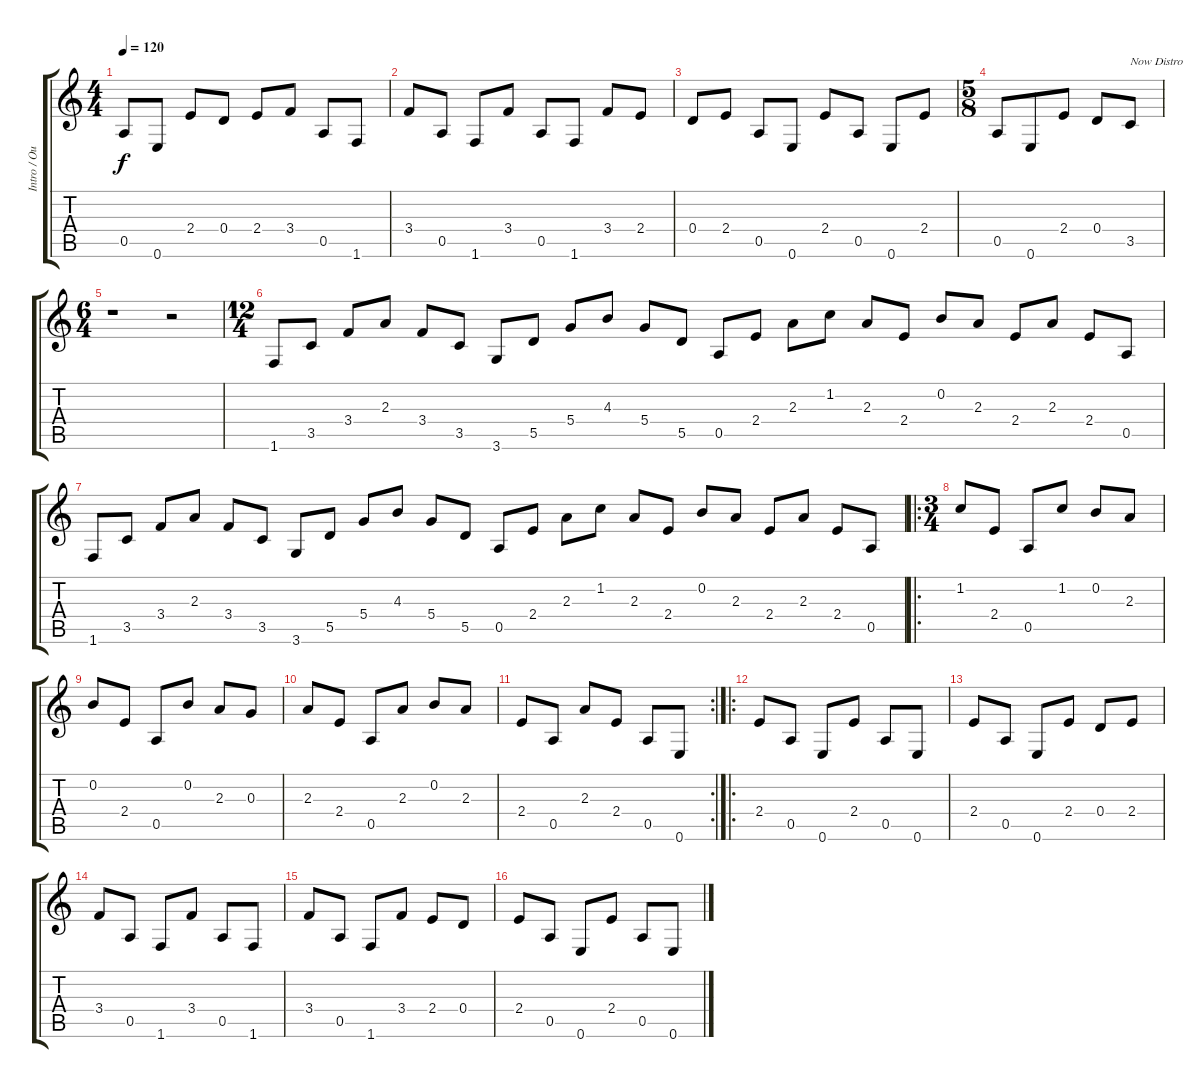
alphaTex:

\track ("Intro / Outro" "Intro / Ou") {instrument electricbassfinger}
\staff {score tabs}
\tuning (E4 B3 G3 D3 A2 E2) {hide}
\ts (4 4)
\tempo 120
\clef g2
\ks c
0.5.8{dy f} 0.6.8 2.4.8 0.4.8 2.4.8 3.4.8 0.5.8 1.6.8 |
3.4.8 0.5.8 1.6.8 3.4.8 0.5.8 1.6.8 3.4.8 2.4.8 |
0.4.8 2.4.8 0.5.8 0.6.8 2.4.8 0.5.8 0.6.8 2.4.8 |
\ts (5 8)
0.5.8 0.6.8 2.4.8 0.4.8 3.5.8{txt "Now Distro"} |
\ts (6 4)
r.1 r.2 |
\ts (12 4)
1.6.8 3.5.8 3.4.8 2.3.8 3.4.8 3.5.8 3.6.8 5.5.8 5.4.8 4.3.8 5.4.8 5.5.8 0.5.8 2.4.8 2.3.8 1.2.8 2.3.8 2.4.8 0.2.8 2.3.8 2.4.8 2.3.8 2.4.8 0.5.8 |
1.6.8 3.5.8 3.4.8 2.3.8 3.4.8 3.5.8 3.6.8 5.5.8 5.4.8 4.3.8 5.4.8 5.5.8 0.5.8 2.4.8 2.3.8 1.2.8 2.3.8 2.4.8 0.2.8 2.3.8 2.4.8 2.3.8 2.4.8 0.5.8 |
\ro
\ts (3 4)
1.2.8 2.4.8 0.5.8 1.2.8 0.2.8 2.3.8 |
0.2.8 2.4.8 0.5.8 0.2.8 2.3.8 0.3.8 |
2.3.8 2.4.8 0.5.8 2.3.8 0.2.8 2.3.8 |
\rc 2
2.4.8 0.5.8 2.3.8 2.4.8 0.5.8 0.6.8 |
\ro
2.4.8 0.5.8 0.6.8 2.4.8 0.5.8 0.6.8 |
2.4.8 0.5.8 0.6.8 2.4.8 0.4.8 2.4.8 |
3.4.8 0.5.8 1.6.8 3.4.8 0.5.8 1.6.8 |
3.4.8 0.5.8 1.6.8 3.4.8 2.4.8 0.4.8 |
2.4.8 0.5.8 0.6.8 2.4.8 0.5.8 0.6.8
